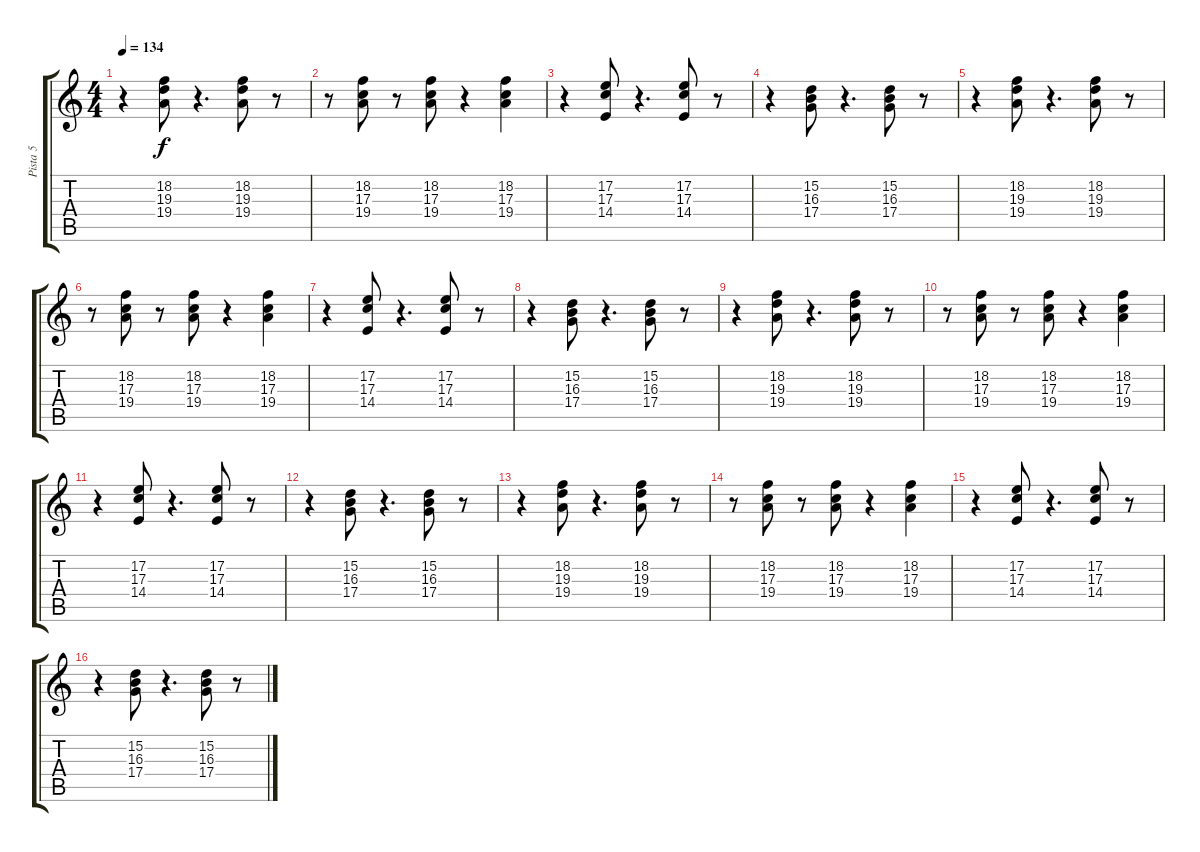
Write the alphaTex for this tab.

\track ("Pista 5" "Pista 5") {instrument electricgrandpiano}
\staff {score tabs}
\tuning (E4 B3 G3 D3 A2 E2) {hide}
\ts (4 4)
\tempo 134
\clef g2
\ks c
r.4{dy f} (18.2 19.3 19.4).8 r.4{d} (18.2 19.3 19.4).8 r.8 |
r.8 (18.2 17.3 19.4).8 r.8 (18.2 17.3 19.4).8 r.4 (18.2 17.3 19.4).4 |
r.4 (17.2 17.3 14.4).8 r.4{d} (17.2 17.3 14.4).8 r.8 |
r.4 (15.2 16.3 17.4).8 r.4{d} (15.2 16.3 17.4).8 r.8 |
r.4 (18.2 19.3 19.4).8 r.4{d} (18.2 19.3 19.4).8 r.8 |
r.8 (18.2 17.3 19.4).8 r.8 (18.2 17.3 19.4).8 r.4 (18.2 17.3 19.4).4 |
r.4 (17.2 17.3 14.4).8 r.4{d} (17.2 17.3 14.4).8 r.8 |
r.4 (15.2 16.3 17.4).8 r.4{d} (15.2 16.3 17.4).8 r.8 |
r.4 (18.2 19.3 19.4).8 r.4{d} (18.2 19.3 19.4).8 r.8 |
r.8 (18.2 17.3 19.4).8 r.8 (18.2 17.3 19.4).8 r.4 (18.2 17.3 19.4).4 |
r.4 (17.2 17.3 14.4).8 r.4{d} (17.2 17.3 14.4).8 r.8 |
r.4 (15.2 16.3 17.4).8 r.4{d} (15.2 16.3 17.4).8 r.8 |
r.4 (18.2 19.3 19.4).8 r.4{d} (18.2 19.3 19.4).8 r.8 |
r.8 (18.2 17.3 19.4).8 r.8 (18.2 17.3 19.4).8 r.4 (18.2 17.3 19.4).4 |
r.4 (17.2 17.3 14.4).8 r.4{d} (17.2 17.3 14.4).8 r.8 |
r.4 (15.2 16.3 17.4).8 r.4{d} (15.2 16.3 17.4).8 r.8
